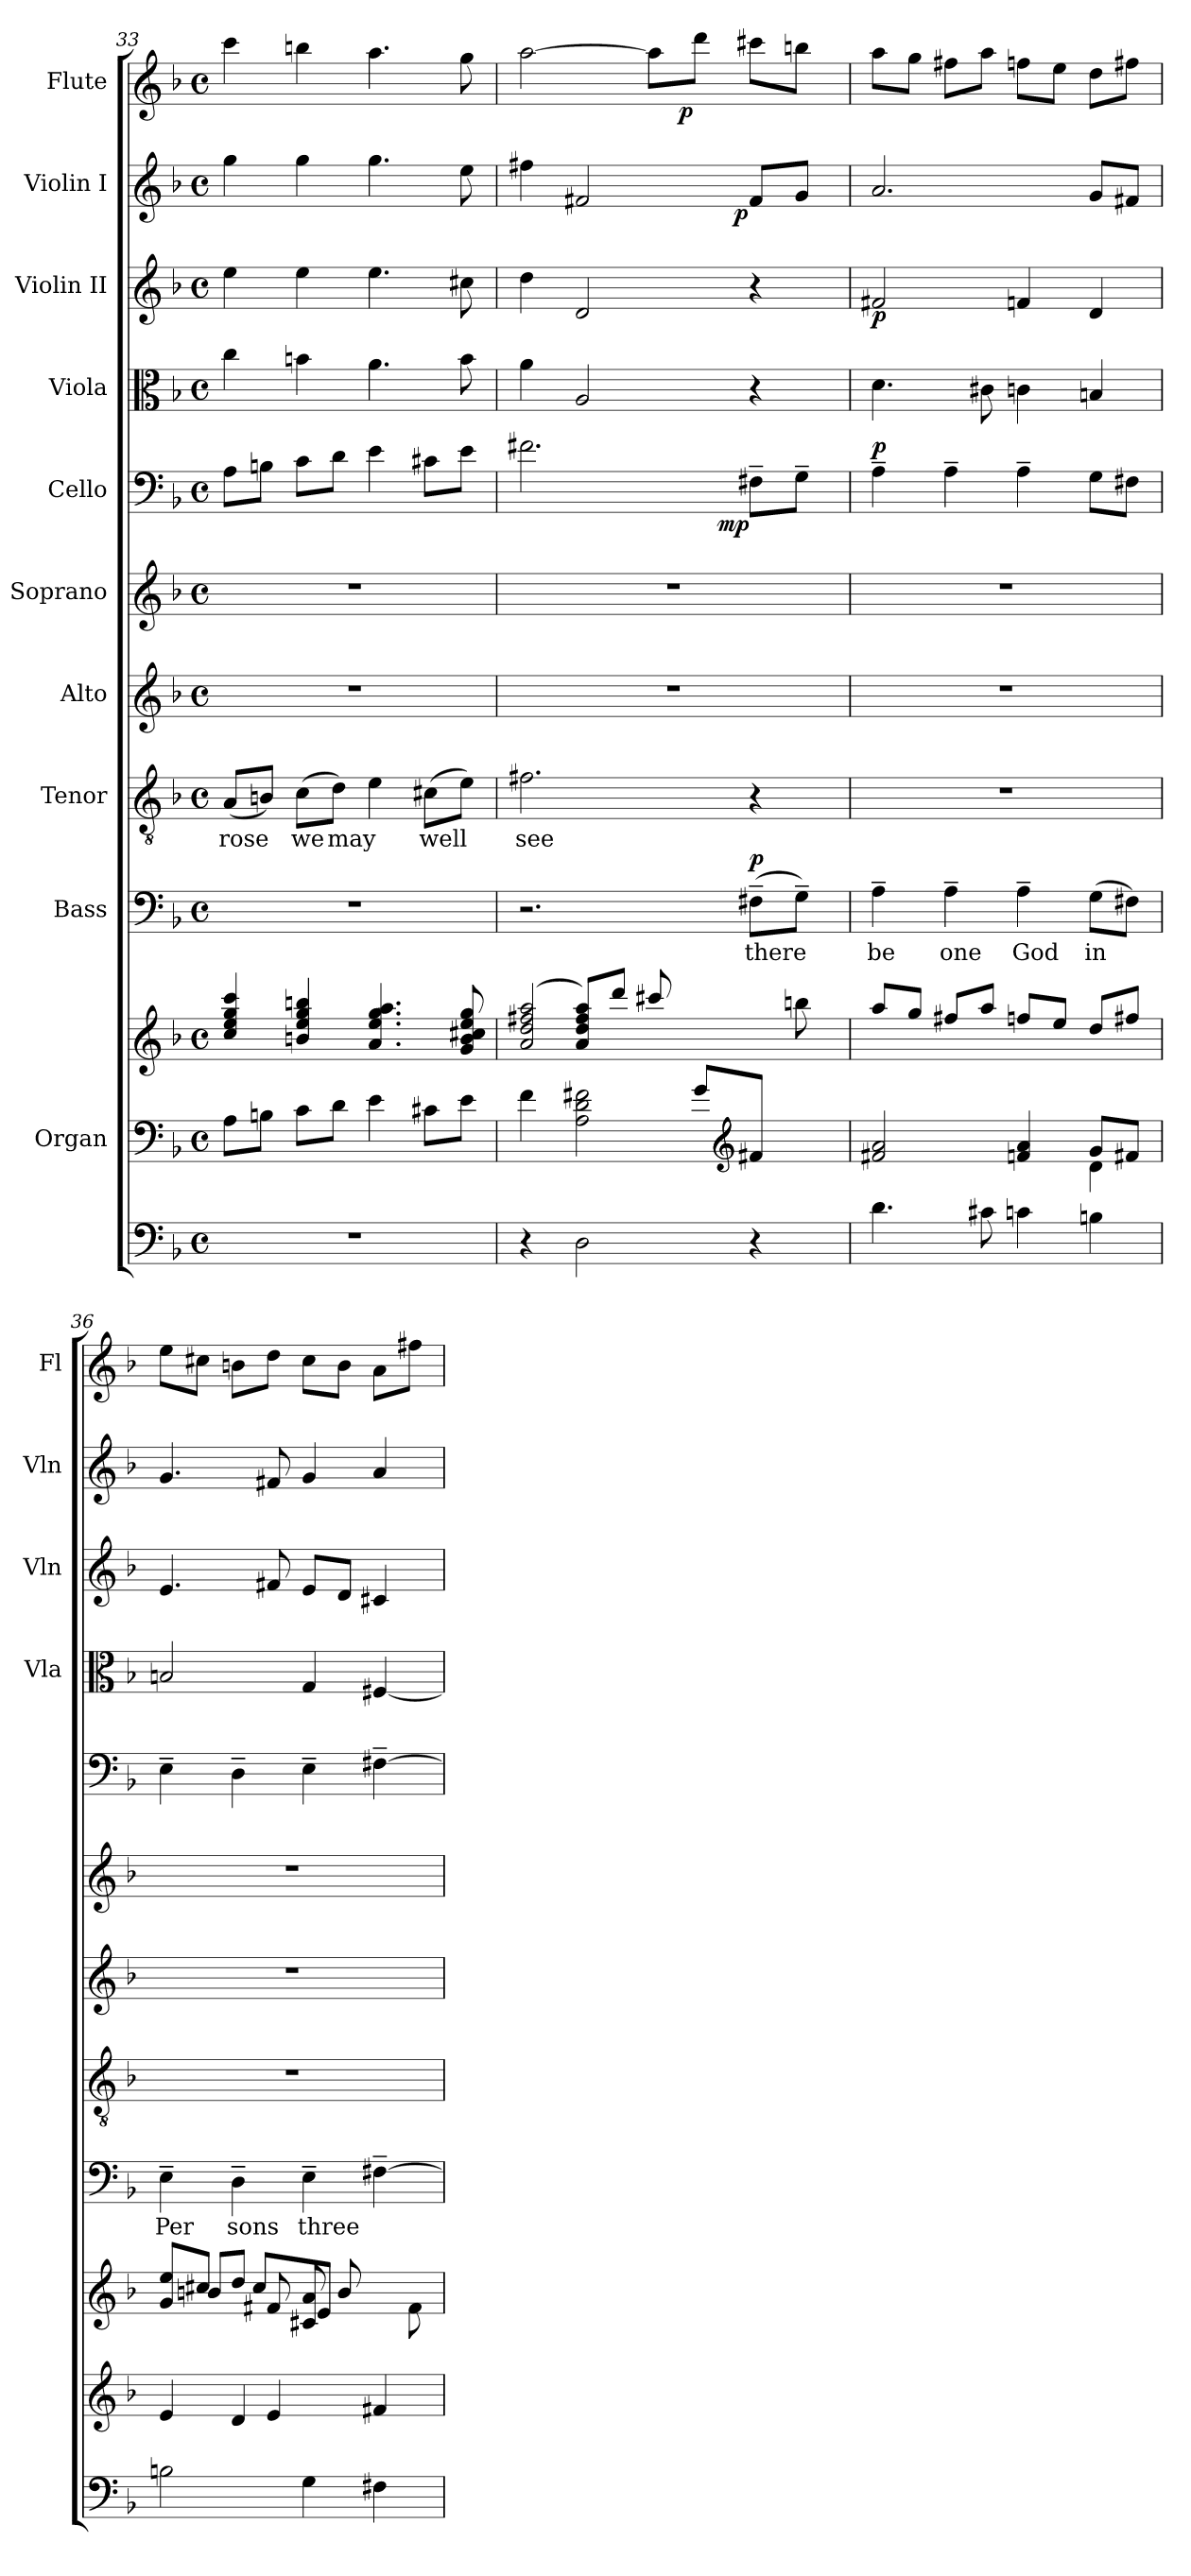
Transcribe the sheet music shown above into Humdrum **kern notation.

**kern	**kern	**kern	**kern	**text	**dynam	**kern	**text	**kern	**kern	**kern	**dynam	**kern	**kern	**dynam	**kern	**dynam	**kern	**dynam
*part11	*part10	*part10	*part9	*part9	*part9	*part8	*part8	*part7	*part6	*part5	*part5	*part4	*part3	*part3	*part2	*part2	*part1	*part1
*staff12	*staff11	*staff10	*staff9	*staff9	*staff9	*staff8	*staff8	*staff7	*staff6	*staff5	*staff5	*staff4	*staff3	*staff3	*staff2	*staff2	*staff1	*staff1
*	*I"Organ	*	*I"Bass	*	*	*I"Tenor	*	*I"Alto	*I"Soprano	*I"Cello	*	*I"Viola	*I"Violin II	*	*I"Violin I	*	*I"Flute	*
*	*	*	*	*	*	*	*	*	*	*	*	*I'Vla	*I'Vln	*	*I'Vln	*	*I'Fl	*
*clefF4	*clefF4	*clefG2	*clefF4	*	*	*clefGv2	*	*clefG2	*clefG2	*clefF4	*	*clefC3	*clefG2	*	*clefG2	*	*clefG2	*
*k[b-]	*k[b-]	*k[b-]	*k[b-]	*	*	*k[b-]	*	*k[b-]	*k[b-]	*k[b-]	*	*k[b-]	*k[b-]	*	*k[b-]	*	*k[b-]	*
*F:	*F:	*F:	*F:	*	*	*F:	*	*F:	*F:	*F:	*	*F:	*F:	*	*F:	*	*F:	*
*M4/4	*M4/4	*M4/4	*M4/4	*	*	*M4/4	*	*M4/4	*M4/4	*M4/4	*	*M4/4	*M4/4	*	*M4/4	*	*M4/4	*
*met(c)	*met(c)	*met(c)	*met(c)	*	*	*met(c)	*	*met(c)	*met(c)	*met(c)	*	*met(c)	*met(c)	*	*met(c)	*	*met(c)	*
=33	=33	=33	=33	=33	=33	=33	=33	=33	=33	=33	=33	=33	=33	=33	=33	=33	=33	=33
!	!	!	!	!	!	!	!LO:LY:b	!	!	!	!	!	!	!	!	!	!	!
1r	8A\L	4cc/ 4ee/ 4gg/ 4ccc/	1r	.	.	(<8A/L	rose	1r	1r	8A\L	.	4cc\	4ee\	.	4gg\	.	4ccc\	.
.	8Bn\J	.	.	.	.	8Bn/J)	.	.	.	8Bn\J	.	.	.	.	.	.	.	.
!	!	!	!	!	!	!	!LO:LY:b	!	!	!	!	!	!	!	!	!	!	!
.	8c\L	4bn/ 4ee/ 4gg/ 4bbn/	.	.	.	(>8c\L	we	.	.	8c\L	.	4bn\	4ee\	.	4gg\	.	4bbn\	.
!	!	!	!	!	!	!	!LO:LY:b	!	!	!	!	!	!	!	!	!	!	!
.	8d\J	.	.	.	.	8d\J)	may	.	.	8d\J	.	.	.	.	.	.	.	.
.	4e\	4.a/ 4.ee/ 4.gg/ 4.aa/	.	.	.	4e\	.	.	.	4e\	.	4.a\	4.ee\	.	4.gg\	.	4.aa\	.
!	!	!	!	!	!	!	!LO:LY:b	!	!	!	!	!	!	!	!	!	!	!
.	8c#X\L	.	.	.	.	(>8c#X\L	well	.	.	8c#X\L	.	.	.	.	.	.	.	.
.	8e\J	8g/ 8b/ 8cc#X/ 8ee/ 8gg/	.	.	.	8e\J)	.	.	.	8e\J	.	8b\	8cc#X\	.	8ee\	.	8gg\	.
=34	=34	=34	=34	=34	=34	=34	=34	=34	=34	=34	=34	=34	=34	=34	=34	=34	=34	=34
*	*^	*^	*	*	*	*	*	*	*	*	*	*	*	*	*	*	*	*
!	!	!	!	!	!	!	!	!	!LO:LY:b	!	!	!	!	!	!	!	!	!	!	!
*	*	*	*	*	*	*	*	*	*	*	*	*^	*	*	*	*	*^	*	*^	*
4r	4f\	2ryy	(2a/ 2dd/ 2ff#X/ 2aa/	4ryy	2.r	.	.	2.f#X\	see	1r	1r	2.f#X\	2ryy	.	4a\	4dd\	.	4ff#X\	2ryy	.	[>2aa\	2ryy	.
2D\	2A\ 2d\ 2f#X\	.	.	8a/ 8dd/ 8ff#/ 8aa/L)	.	.	.	.	.	.	.	.	.	.	2A/	2d/	.	2f#X/	.	.	.	.	.
.	.	.	.	8ddd/J	.	.	.	.	.	.	.	.	.	.	.	.	.	.	.	.	.	.	.
.	.	8ryy	2ryy	8ccc#X/	.	.	.	.	.	.	.	.	8.ryy	.	.	.	.	.	8..ryy	.	8aa\L]	16.ryy	.
!	!	!	!	!	!	!	!	!	!	!	!	!	!	!	!	!	!	!	!	!	!	!	!LO:DY:b
.	.	.	.	.	.	.	.	.	.	.	.	.	.	.	.	.	.	.	.	.	.	4ryy	p
.	.	8g/L	.	4ryy	.	.	.	.	.	.	.	.	.	.	.	.	.	.	.	.	8ddd\J	.	.
!	!	!	!	!	!	!	!	!	!	!	!	!	!	!LO:DY:b	!	!	!	!	!	!	!	!	!
.	.	.	.	.	.	.	.	.	.	.	.	.	4ryy	mp	.	.	.	.	.	.	.	.	.
!	!	!	!	!	!	!	!	!	!	!	!	!	!	!	!	!	!	!	!	!LO:DY:b	!	!	!
.	.	.	.	.	.	.	.	.	.	.	.	.	.	.	.	.	.	.	4ryy	p	.	.	.
*	*clefG2	*	*	*	*	*	*	*	*	*	*	*	*	*	*	*	*	*	*	*	*	*	*
!	!	!	!	!	!	!LO:LY:b	!LO:DY:a	!	!	!	!	!	!	!	!	!	!	!	!	!	!	!	!
4r	8ryy	8f#X/J	.	.	(>8F#X~>\L	there	p	4r	.	.	.	8F#X~>\L	.	.	4r	4r	.	8f#/L	.	.	8ccc#X\L	.	.
.	.	.	.	.	.	.	.	.	.	.	.	.	.	.	.	.	.	.	.	.	.	8ryy	.
.	8ryy	8ryy	.	8bbn\	8G~>\J)	.	.	.	.	.	.	8G~>\J	.	.	.	.	.	8g/J	.	.	8bbn\J	.	.
.	.	.	.	.	.	.	.	.	.	.	.	.	16ryy	.	.	.	.	.	.	.	.	.	.
.	.	.	.	.	.	.	.	.	.	.	.	.	.	.	.	.	.	.	32ryy	.	.	32ryy	.
!!LO:PB:g=z
=35	=35	=35	=35	=35	=35	=35	=35	=35	=35	=35	=35	=35	=35	=35	=35	=35	=35	=35	=35	=35	=35	=35	=35
!	!	!	!	!	!	!LO:LY:b	!	!	!	!	!	!	!	!LO:DY:a	!	!	!LO:DY:b	!	!	!	!	!	!
*	*	*	*	*	*	*	*	*	*	*	*	*	*	*	*	*	*	*v	*v	*	*	*	*
*	*	*	*v	*v	*	*	*	*	*	*	*	*v	*v	*	*	*	*	*	*	*v	*v	*
4.d\	2f#X/ 2a/	2.ryy	8aa/L	4A~>\	be	.	1r	.	1r	1r	4A~>\	p	4.d\	2f#X/	p	2.a/	.	8aa\L	.
.	.	.	8gg/J	.	.	.	.	.	.	.	.	.	.	.	.	.	.	8gg\J	.
!	!	!	!	!	!LO:LY:b	!	!	!	!	!	!	!	!	!	!	!	!	!	!
.	.	.	8ff#X/L	4A~>\	one	.	.	.	.	.	4A~>\	.	.	.	.	.	.	8ff#X\L	.
8c#X\	.	.	8aa/J	.	.	.	.	.	.	.	.	.	8c#X\	.	.	.	.	8aa\J	.
!	!	!	!	!	!LO:LY:b	!	!	!	!	!	!	!	!	!	!	!	!	!	!
4cn\	4fn/ 4a/	.	8ffn/L	4A~>\	God	.	.	.	.	.	4A~>\	.	4cn\	4fn/	.	.	.	8ffn\L	.
.	.	.	8ee/J	.	.	.	.	.	.	.	.	.	.	.	.	.	.	8ee\J	.
!	!	!	!	!	!LO:LY:b	!	!	!	!	!	!	!	!	!	!	!	!	!	!
4Bn\	4d\	8g/L	8dd/L	(>8G\L	in	.	.	.	.	.	8G\L	.	4Bn/	4d/	.	8g/L	.	8dd\L	.
.	.	8f#X/J	8ff#X/J	8F#X\J)	.	.	.	.	.	.	8F#X\J	.	.	.	.	8f#X/J	.	8ff#X\J	.
=36	=36	=36	=36	=36	=36	=36	=36	=36	=36	=36	=36	=36	=36	=36	=36	=36	=36	=36	=36
*	*	*	*^	*	*	*	*	*	*	*	*	*	*	*	*	*	*	*	*
*	*	*	*	*^	*	*	*	*	*	*	*	*	*	*	*	*	*	*	*	*
!	!	!	!	!	!	!	!LO:LY:b	!	!	!	!	!	!	!	!	!	!	!	!	!	!
2Bn\	4e/	4.ryy	8g/ 8ee/L	8ryy	4.ryy	4E~>\	Per	.	1r	.	1r	1r	4E~>\	.	2Bn/	4.e/	.	4.g/	.	8ee\L	.
.	.	.	8cc#X/J	8bn/L	.	.	.	.	.	.	.	.	.	.	.	.	.	.	.	8cc#X\J	.
!	!	!	!	!	!	!	!LO:LY:b	!	!	!	!	!	!	!	!	!	!	!	!	!	!
.	4d/	.	2.ryy	8dd/J	.	4D~>\	sons	.	.	.	.	.	4D~>\	.	.	.	.	.	.	8bn\L	.
.	.	4e/	.	8f#X/	8cc#/L	.	.	.	.	.	.	.	.	.	.	8f#X/	.	8f#X/	.	8dd\J	.
!	!	!	!	!	!	!	!LO:LY:b	!	!	!	!	!	!	!	!	!	!	!	!	!	!
4G\	2ryy	.	.	8c#X/ 8a/	8e/J	4E~>\	three	.	.	.	.	.	4E~>\	.	4G/	8e/L	.	4g/	.	8cc#\L	.
.	.	8ryy	.	4ryy	8b/	.	.	.	.	.	.	.	.	.	.	8d/J	.	.	.	8b\J	.
4F#X\	.	4f#X/	.	.	4ryy	[>4F#X~>\	.	.	.	.	.	.	[>4F#X~>\	.	[<4F#X/	4c#X/	.	4a/	.	8a\L	.
.	.	.	.	8f#\	.	.	.	.	.	.	.	.	.	.	.	.	.	.	.	8ff#X\J	.
*	*v	*v	*	*	*	*	*	*	*	*	*	*	*	*	*	*	*	*	*	*	*
*	*	*v	*v	*v	*	*	*	*	*	*	*	*	*	*	*	*	*	*	*	*
=	=	=	=	=	=	=	=	=	=	=	=	=	=	=	=	=	=	=
*-	*-	*-	*-	*-	*-	*-	*-	*-	*-	*-	*-	*-	*-	*-	*-	*-	*-	*-
